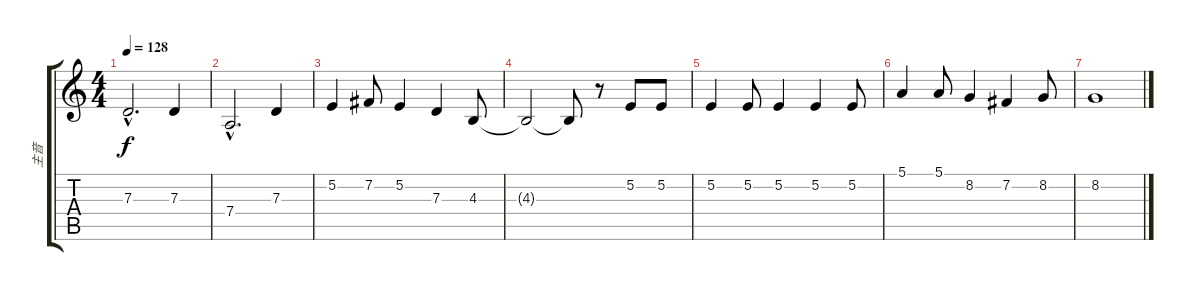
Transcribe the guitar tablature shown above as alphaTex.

\track ("主音" "主音") {instrument synthbrass1}
\staff {score tabs}
\tuning (E4 B3 G3 D3 A2 E2) {hide}
\ts (4 4)
\tempo 128
\clef g2
\ks c
7.3{hac}.2{d dy f} 7.3.4 |
7.4{hac}.2{d} 7.3.4 |
5.2.4 7.2.8 5.2.4 7.3.4 4.3.8 |
4.3{t}.2 4.3{t}.8 r.8 5.2.8 5.2.8 |
5.2.4 5.2.8 5.2.4 5.2.4 5.2.8 |
5.1.4 5.1.8 8.2.4 7.2.4 8.2.8 |
8.2.1
